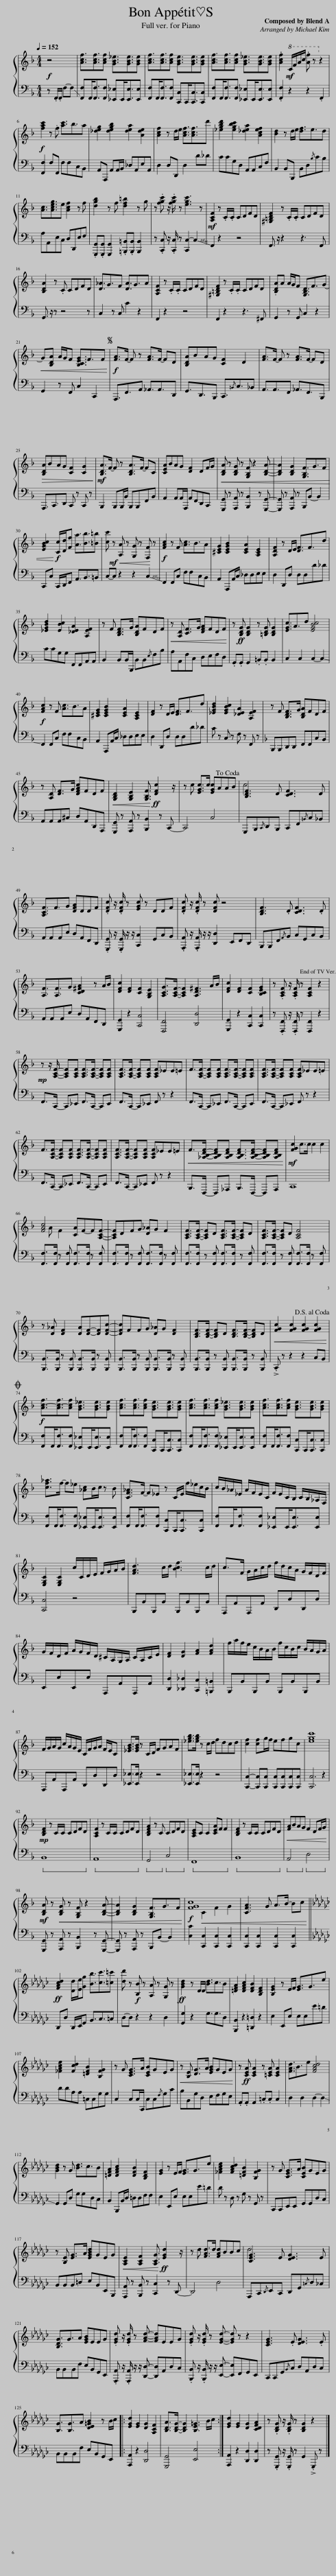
X:1
%%score { ( 1 3 ) | 2 }
L:1/8
Q:1/4=152
M:4/4
I:linebreak $
K:F
V:1 treble
V:3 treble
V:2 bass
V:1
!f! z4 | [Acf]3/2[Acf]3/2[Acf] [GB_e]3/2[GBe]3/2[GBe] | [Acf]3/2[Acf]3/2[Acf] [GBe]3/2[GBe]3/2[GBe] | [Acf]3/2[Acf]3/2[Acf] [GB_e]3/2[GBe]3/2[GBe] | .[Acf]2!mf!!8va(! c/f/a/c'/ .[af'] z!8va)! z2 |$ %5
[K:F]!f! [fac']2 z .f [ac']3/2b3/2a | [_deg]2 [degb]2 [dea]2 [Ade]2 | [Acf]2 z d/e/ [Acf]3/2[Acf]3/2d' | [_egbd']2 [egbc']2 [_dea]2 [Acef]2 | [Bd]2 z d/e/ [df]3/2e3/2d |$ %10
 [Ac]3/2[Aceg]3/2e [Acf]2 z f | [dgb]2 z f [df=b]2 z g | z .[fgc'] z/ .[fgc']/ z [egc']3 z |!mf! [A,CF]2 z .C/.C/ CDFD | [^G,=B,DF]2 z .C/.C/ CDFD |$ %15
 [B,DA]2 z .C CDFD | [D_A]3/2G3/2F [DA]3/2G3/2A | [A,CF]2 z .C/.C/ CDFD | [^G,=B,DF]2 z .C/.C/ CDFD | .[B,DA]A A/G/F [G,B,D]3/2F3/2G- |$ %20
!<(! G[B,DA] A/G/F [B,CEG]3/2F3/2F!<)! |S!f! [FA]>F- F z [FA]>F- FD | [B,DA]BAG [CF]2 D2 | [FA]>F- F z [FA]>F- FD |$!>(! [B,DA]BAG [CF]2 [CG]2!>)! | %25
!mf! [B,DA]>F- F z [B,DA]>F- FC | [CEA]BAG [DF]2 DF/G/ |!<(! [B,DA] z [B,DG] z [G,B,F] z2 [B,DA]- | [B,DA]2 [B,DG]2 [G,B,F]3/2G3/2F |$ [EGBc]2!<)!!f! [Cc]/[Dd]/[Ff] [Aa]3/2[Bb]3/2[=B=b] | %30
 [cc']!mf! z!<(! [A,A] z [G,G] z [F,F]!<)! z |!f! [FAc]2 z F [Ac]3/2B3/2A | [^CEG]2 [CEGB]2 [CEA]2 [A,CE]2 | [A,DF]2 z D/E/ [DF]3/2F3/2d |$ [_EGBd]2 [EBc]2 [_DEA]2 [A,EF]2 | %35
 z F [B,DF]>G [B,DA]FDF |!<(! z [A,D] [CF]>G [DFA]FDF!<)! | z [B,DG] [B,DG]2 z [=B,DG] [B,DG]2 | [EGc]3/2A3/2d [EGBc]4 |$!f! [FAc]2 z F [Ac]3/2B3/2A | %40
 [^CEG]2 [CEGB]2 [CEA]2 [A,CE]2 | [DF]2 z D/E/ [DF]3/2F3/2d | [_EGBd]2 [EGBc]2 [_DEA]2 [A,EF]2 |[K:F] z F [B,DF]>G [B,DA]FDF |$ z [A,D] [DF]>G [DFAc]FDF | %45
!<(! [G,B,D]2 [G,B,E]2 [G,B,F]3/2!<)!!ff! [DFc]2 z/ | z c [EGc]>c [EGc]AAB!dacoda! | [B,DF]3 D [CDF]3 D |$ [A,CF]3/2F3/2G [DFA]DDF | .[DFc] z/ .[DFc]/ z [EGc] z DDF | %50
 .[DFc] z/ .[DFc]/ z [DFc] z4 | [B,DF]3 .D [CDF]3 .D |$ [A,F]3/2[A,F]3/2G [CD^FA]2 z A/B/ | [DFc]2 [DF]2 [CF]2 [G,B,E]2 | [A,CG]>[A,CF]- [A,CF]2 [A,D^F]3 A/B/ | %55
 [DFc]2 [DF]2 [CF]2 [B,CEG]2 | z .[A,CF] z/ .[A,CF]/ z [A,CF]2 z2 |$!mp! z z/ [A,CF]/- [A,CF][A,CF] [A,CF]>[A,CF]- [A,CF][A,CF] | [A,CF]>[A,CF]- [A,CF][A,CF] [A,CF]_EE=E | F>[A,CF]- [A,CF][A,CF] [A,CF]>[A,CF]- [A,CF][A,CF] | %60
 [A,CF]>[A,CF]- [A,CF][A,CF] [A,CF]_EE=E |$ F>[A,CF]- [A,CF][A,CF] [A,CF]>[A,CF]- [A,CF][A,CF] | [A,CF]>[A,CF]- [A,CF][A,CF] [A,CF]_EE=E |!<(! F>[_A,B,DF]- [A,B,DF][A,B,DF] [A,B,DF]>[A,B,DF]- [A,B,DF][A,B,DF]!<)! |!mf! [FGc]2 c>c c2 c2 |$ %65
 [FAc]4 [CA]F-F[A,CF]- | [A,CF]DFG [D_A]G F2 | [A,CF]>[A,CF]- [A,CF]D [A,CF]>[A,CF]- [A,CF]D | [A,CF]>[A,CF]- [A,CF]D [A,CF]4 |$ z [D_A] [DF]2 [DA][DF]-[DF][DFc]- | %70
 [DFc]FFG [D_A]G [DF]2 | [B,DF]>[B,DF]- [B,DF]D [B,DF]>[B,DF]- [B,DF]D |!<(! [FGc]2 [FGc]2 [FGc]2 [FGc]2!<)!!D.S.! |$O!f! [Ac-f]3/2[Ac-f]3/2[Acf] [GB_e]3/2[GBe]3/2[GBe] | [Acf]3/2[Acf]3/2[Acf] [GBe]3/2[GBe]3/2[GBe] | %75
 [Acf]3/2[Acf]3/2[Acf] [GB_e]3/2[GBe]3/2[GBe] | [Acf]3/2[Acf]3/2[Acf] [GBe]3/2[GBe]3/2[GBe] |$ [cf_a]>f- f_e [_Ac]B/c/ z B | [CF_A]>F- F_E z C/E/ f/_e/c/B/ | c/B/_A/_E/ A/F/E/C/ F/E/C/B,/ C/B,/_A,/F,/ |$ %80
 [E,G,C]2 [E,G,C]2 c/C/D/E/ F/G/A/B/ | [FAd]3 c/d/ [Bcf]3 c/d/ | c>F G/A/c/d/ f/d/c/A/ G/F/D/F/ |$ G/F/D/F/ A/G/F/D/ ^C/A,/G,/A,/ C/A,/C/E/ | [DF]2 [DG]2 [FA]2 [FAd]2 | %85
 f/a/f/e/ c/B/A/B/ f/c/B/c/ B/A/G/A/ |$ F/G/A/G/ c/A/G/E/ C/F/G/A/ F/E/C | [_EGB]>[EGB] z C/D/ FGAF | [_egb]>[egb] z c/d/ fdcd | [cf]2 [cf]g/f/ efgc | %90
 [egc']8 |$!mp! [B,DF]2 z C/C/ CDFD | [A,CF]2 z C/C/ CDFD | [B,DFA]2 z C CDFD | [A,CE]C C2 [CEA]F F2 | %95
 [B,DF]2 z C/C/ CDFD |!<(! [FA]BAG F2 DF/G/!<)! |$!mf! [B,DA] z!<(! [B,DG] z [G,B,F] z2 [B,DA]- | [B,DA]2 [B,DG]2 [G,B,F]3/2G3/2F!<)! |!f! [FGc]8 | %100
 [CFA]3 G A>B- Bc ||$[K:Gb]!ff! [FAcd]2 [Dd]/[Ee]/[Gg] [Bb]3/2[cc']3/2[=c=c'] | [dd'] z!f! [B,B] z [A,A] z [G,G] z |!ff! [GBd]2 z D/D/ [Bd]3/2c3/2B | [=DFA]2 [DFAc]2 [DFB]2 [B,DF]2 | %105
 [B,EG]2 z E/F/ [EG]3/2G3/2e |$ [_FAce]2 [Fcd]2 [=DFB]2 [B,FG]2 | z G [CEG]>A [CEB]GEG |!<(! z [B,E] [DG]>A [EGB]GEG!<)! | z [CEA] [CEA]2 z [=CEA] [CEA]2 | %110
 [FAd]3/2B3/2e [FAcd]4 |$ [GBd]2 z G [Bd]3/2c3/2B | [=DFA]2 [DFAc]2 [DFB]2 [B,DF]2 | [EG]2 z E/F/ [EG]3/2G3/2e | [_FAce]2 [FAcd]2 [=DFB]2 [B,FG]2 | %115
 z G [CEG]>A [CEB]GEG |$ z [B,E] [EG]>A [EGBd]GEG |!<(! [A,CE]2 [A,CF]2 [A,CG]3/2!<)!!ff! [EGd]2 z/ | z d [FAd]>d [FAd]BBc | [CEG]3 E [DEG]3 E |$ %120
 [B,DG]3/2G3/2A [EGB]EEG | .[EGd] z/ .[EGd]/ z [FAd]- [FAd]EEG | .[EGd] z/ .[EGd]/ z [EGd]- [EGd] z z2 | [CEG]3 .E [DEG]3 .E |$ [B,G]3/2[B,G]3/2A [DE=GB]2 z B/c/ |: %125
 [EGd]2 [EG]2 [DG]2 [A,CF]2 | [B,DA]>[B,DG]- [B,DG]2 [B,E=G]3 B/c/ :| [EGd]2 [EG]2 [DG]2 [CDFA]2 | z .[B,DG] z/ .[B,DG]/ z [B,DG]2 z2 |] %129
V:2
 z .F,,/.F,,/ F,-!-(!F, | !-)![F,,F,]F,,<[F,,F,][F,,F,] [_E,,_E,]E,,<[E,,E,][E,,E,] | [F,,F,]F,,<[F,,F,][F,,F,] [C,,C,]C,,<[C,,C,][C,,C,] | [F,,F,]F,,<[F,,F,][F,,F,] [_E,,_E,]E,,<[E,,E,][E,,E,] | .[F,,F,]2 z2 z2 .F,,2 |$ %5
[K:F] [F,,F,]2 F,F,, F,F,C,B,, | A,,A,,, A,,A,,/B,,/ _D,A,,E,A,, | D,2 D,D,, D,2 D_D | CCG,D, A,,A,,C,F, | B,,2 B,,B,,, B,,D,{/B,}CB, |$ %10
 A,A,,E,C, D,D,,E,F, | .[G,,,G,,].[G,,,G,,] [G,,,G,,]2 .[=B,,,=B,,].[B,,,B,,] [B,,,B,,]2 | z .[C,,C,] z/ .[C,,C,]/ z [C,,C,-]2 !-(!C,2 | !-)!F,,2 z2 z4 | F,,3/2 z/ z2 z3 F,, |$ %15
 G,,3/2 z/ z z4 z | C,2 z C, C2 z2 | F,,2 z2 z4 | F,,2 z2 z3 ^F,, | G,,2 z G,, C,2 z2 |$ %20
 G,,2 z F,, C,2 C,,2 | A,,,3/2F,,3/2A,, _A,,3/2A,,3/2D,, | G,,3/2D,,3/2B,,, C,,3/2{/=B,,}C,3/2_B,, | A,,3/2A,,3/2F,, _A,,3/2F,,3/2B,,, |$ A,,,3/2C,,3/2D,, C,, z C,, z | %25
 B,,,2 B,,,B,,,/B,,/ B,,,B,,,F,,B,, | A,,2 A,,A,,/A,,,/ A,,F,,D,,C,, | [G,,,G,,] z [A,,,A,,] z [B,,,B,,]2 z [G,,,G,,]- | [G,,,G,,] z [A,,,A,,] z B,,,B,,- B,,2 |$ C,,C, C,,/D,,/F,, A,,3/2B,,3/2=B,, | %30
 C,-C, z2 z2 !-(!C,2 | !-)!F,,2 F,,C, F,F,C,B,, | A,,2 A,,,A,,/C,/ _D,D,E,E, | D,2 D,,D, D,D,D_D |$ CCG,G, F,,F,,A,,A,, | %35
 B,,2 B,,B,,/B,,,/ B,,B,,{/E,}F,B, | A,A,,F,C, D,E,F,D, | .G,,!ff!.G,, G,,2 .=B,,.B,, B,,2 | C,2 C,2 C,2- !-(!C,2 |$ !-)!F,,2 F,,C, F,F,C,B,, | %40
 A,,2 A,,,A,,/C,/ _D,D,E,E, | D,2 D,,D, D,D,D_D | C z C, z F, z F,, z |[K:F] B,,,B,,,D,,D,, F,,F,,C,B,, |$ A,,A,,A,,^C, D,A,,D,,A,,, | %45
 [G,,,G,,] z [A,,,A,,] z [B,,,B,,]2 z C,,- | C,,4 C,4 | G,,,B,,,{/C,,}D,,B,,, C,,F,,{/=B,,}C,_B,, |$ A,,A,,A,,E, D,A,,F,,D,, | .[G,,,G,,] z/ .[G,,,G,,]/ z/ z/ [C,,C,]2 G,,C,B,, | %50
 .[A,,,A,,] z/ .[A,,,A,,]/ z/ z/ [D,,D,]2 E,,F,,D,, | B,,,B,,,F,,{/A,,}B,, C,G,,C,B,, |$ A,,A,,A,,E, D,A,,F,,D,, | [G,,,G,,]2 z2 [C,,C,]4 | [F,,,F,,]4 [D,,D,]4 | %55
 [G,,,G,,]2 z2 [C,,C,]2 [C,,C,]2 | z .[F,,,F,,] z/ .[F,,,F,,]/ z [F,,,F,,]2 z2 |$ F,,>C,,- C,,_E,, F,,>C,,- C,,E,, | F,,>C,,- C,,_E,, F,, z z2 | F,,>C,,- C,,_E,, F,,>C,,- C,,E,, | %60
 F,,>C,,- C,,_E,, F,, z z2 |$ F,,>C,,- C,,_E,, F,,>C,,- C,,E,, | F,,>C,,- C,,_E,, F,, z z2 | B,,,>F,,,- F,,,_A,,, B,,,>F,,,- F,,,A,,, | C,,8 |$ %65
 [F,,F,]>[F,,F,] z [F,,F,] [F,,F,]>[F,,F,] z [F,,F,] | [F,,F,]>[F,,F,] z [F,,F,] [F,,F,]>[F,,F,] z [F,,F,] | [F,,F,]>[F,,F,] z [F,,F,] [F,,F,]>[F,,F,] z [F,,F,] | [F,,F,]>[F,,F,] z [F,,F,] [F,,F,]>[F,,F,] z [F,,F,] |$ [B,,,B,,]>[B,,,B,,] z [B,,,B,,] [B,,,B,,]>[B,,,B,,] z [B,,,B,,] | %70
 [B,,,B,,]>[B,,,B,,] z [B,,,B,,] [B,,,B,,]>[B,,,B,,] z [B,,,B,,] | [B,,,B,,]>[B,,,B,,] z [B,,,B,,] [B,,,B,,]>[B,,,B,,] z [B,,,B,,] | !>!.C,, z z2 z2 C,B,, |$ [F,,F,]F,,<[F,,F,][F,,F,] [_E,,_E,]E,,<[E,,E,][E,,E,] | [F,,F,]F,,<[F,,F,][F,,F,] [C,,C,]C,,<[C,,C,][C,,C,] | %75
 [F,,F,]F,,<[F,,F,][F,,F,] [_E,,_E,]E,,<[E,,E,][E,,E,] | [F,,F,]F,,<[F,,F,][F,,F,] [C,,C,]C,,<[C,,C,][C,,C,] |$ [F,,F,]F,,<[F,,F,][F,,F,] [_E,,_E,]E,,<[E,,E,][E,,E,] | [F,,F,]F,,<[F,,F,][F,,F,] [C,,C,]C,,<[C,,C,][C,,C,] | [F,,F,]F,,<[F,,F,][F,,F,] [_E,,_E,]E,,<[E,,E,][E,,E,] |$ %80
 [C,,C,]4 z4 | B,,,B,,B,,,B,, B,,,B,,B,,,B,, | A,,,A,,A,,,A,, D,,D,D,,D, |$ E,,E,E,,E, A,,,A,,A,,,A,, | [D,,D,]2 [_D,,_D,]2 [C,,C,]2 [=B,,,=B,,]2 | %85
 B,,,B,,B,,,B,, B,,,B,,B,,,B,, |$ A,,,A,,A,,,A,, D,,D,D,,D, | [_E,,_E,]>[E,,E,] z2 z4 | [_E,,_E,]>[E,,E,] z2 z4 | [C,,C,]2- [C,,C,][C,,C,] [C,,C,][C,,C,][C,,C,][C,,C,] | %90
 [C,,C,]6 z2 |$!ped! B,,8!ped-up! |!ped! A,,8!ped-up! |!ped! G,,4!ped-up!!ped! C,4!ped-up! |!ped! F,,8!ped-up! | %95
!ped! B,,8!ped-up! |!ped! A,,4!ped-up!!ped! D,4!ped-up! |$ [G,,,G,,] z [A,,,A,,] z [B,,,B,,]2 z [G,,,G,,]- | [G,,,G,,] z [A,,,A,,] z B,,,B,,- B,,2 | [C,C]2 [C,,C,]2 [C,,C,]2 [C,,C,]2 | %100
 [C,,C,]2 [C,,C,]2 [C,,C,]2 [C,,C,]2 ||$[K:Gb] D,,D, D,,/E,,/G,, B,,3/2C,3/2=C, | D,-D, z2 z2 D,2 | [G,,G,]2 z2 G,3/2G,3/2D, | [B,,,B,,]2 z2 [=D,,=D,]2 z2 | %105
 E,2 E,,E, E,E,E=D |$ DDA,A, =C,C,G,G, | C,2 C,C,/C,,/ C,C,{/F,}G,C | B,B,,G,D, E,F,G,E, | .A,,!ff!.A,, A,,2 .=C,.C, C,2 | %110
 D,2 D,2 D,2- !-(!D,2 |$ !-)!G,,2 G,,D, G,G,D,C, | B,,2 B,,,B,,/D,/ =D,D,F,F, | E,2 E,,E, E,E,E=D | D z D, z G, z G,, z | %115
 C,,C,,E,,E,, G,,G,,D,C, |$ B,,B,,B,,=D, E,B,,E,,B,,, | [A,,,A,,] z [B,,,B,,] z [C,,C,]2 z D,,- | D,,4 D,4 | A,,,C,,{/D,,}E,,C,, D,,G,,{/=C,}D,_C, |$ %120
 B,,B,,B,,F, E,B,,G,,E,, | .[A,,,A,,] z/ .[A,,,A,,]/ z/ z/ [D,,D,]- [D,,D,]A,,D,C, | .[B,,,B,,] z/ .[B,,,B,,]/ z/ z/ [E,,E,]- [E,,E,]F,,G,,E,, | C,,C,,G,,{/B,,}C, D,A,,D,C, |$ B,,B,,B,,F, E,B,,G,,E,, |: %125
 [A,,,A,,]2 z2 [D,,D,]4 | [G,,,G,,]4 [E,,E,]4 :| [A,,,A,,]2 z2 [D,,D,]2 [D,,D,]2 | z .[G,,,G,,] z/ .[G,,,G,,]/ z G,,2 !>!.G,,, z |] %129
V:3
 x4 | x8 | x8 | x8 | x2!8va(! x4!8va)! x2 |$ %5
[K:F] x8 | x8 | x8 | x8 | x8 |$ %10
 x8 | x8 | x8 | x8 | x8 |$ %15
 x8 | x8 | x8 | x8 | x8 |$ %20
 x8 | x8 | x8 | x8 |$ x8 | %25
 x8 | x8 | x8 | x8 |$ x8 | %30
 x8 | x8 | x8 | x8 |$ x8 | %35
 x8 | x8 | x8 | x8 |$ x8 | %40
 x8 | x8 | x8 |[K:F] x8 |$ x8 | %45
 x8 | x8 | c4 x4 |$ x8 | x8 | %50
 x8 | x8 |$ x8 | x8 | x8 | %55
 x8 | x8 |$ x8 | x8 | x8 | %60
 x8 |$ x8 | x8 | x8 | x8 |$ %65
 x A F2 x4 | x8 | x8 | x8 |$ x8 | %70
 x8 | x8 | x8 |$ x8 | x8 | %75
 x8 | x8 |$ x8 | x8 | x8 |$ %80
 x8 | x8 | x8 |$ x8 | x8 | %85
 x8 |$ x8 | x8 | x8 | x8 | %90
 x8 |$ x8 | x8 | x8 | x8 | %95
 x8 | x8 |$ x8 | x8 | x2!<(! C2 F2 G2 | %100
 x8!<)! ||$[K:Gb] x8 | x8 | x8 | x8 | %105
 x8 |$ x8 | x8 | x8 | x8 | %110
 x8 |$ x8 | x8 | x8 | x8 | %115
 x8 |$ x8 | x8 | x8 | d4 x4 |$ %120
 x8 | x8 | x8 | x8 |$ x8 |: %125
 x8 | x8 :| x8 | x8 |] %129
